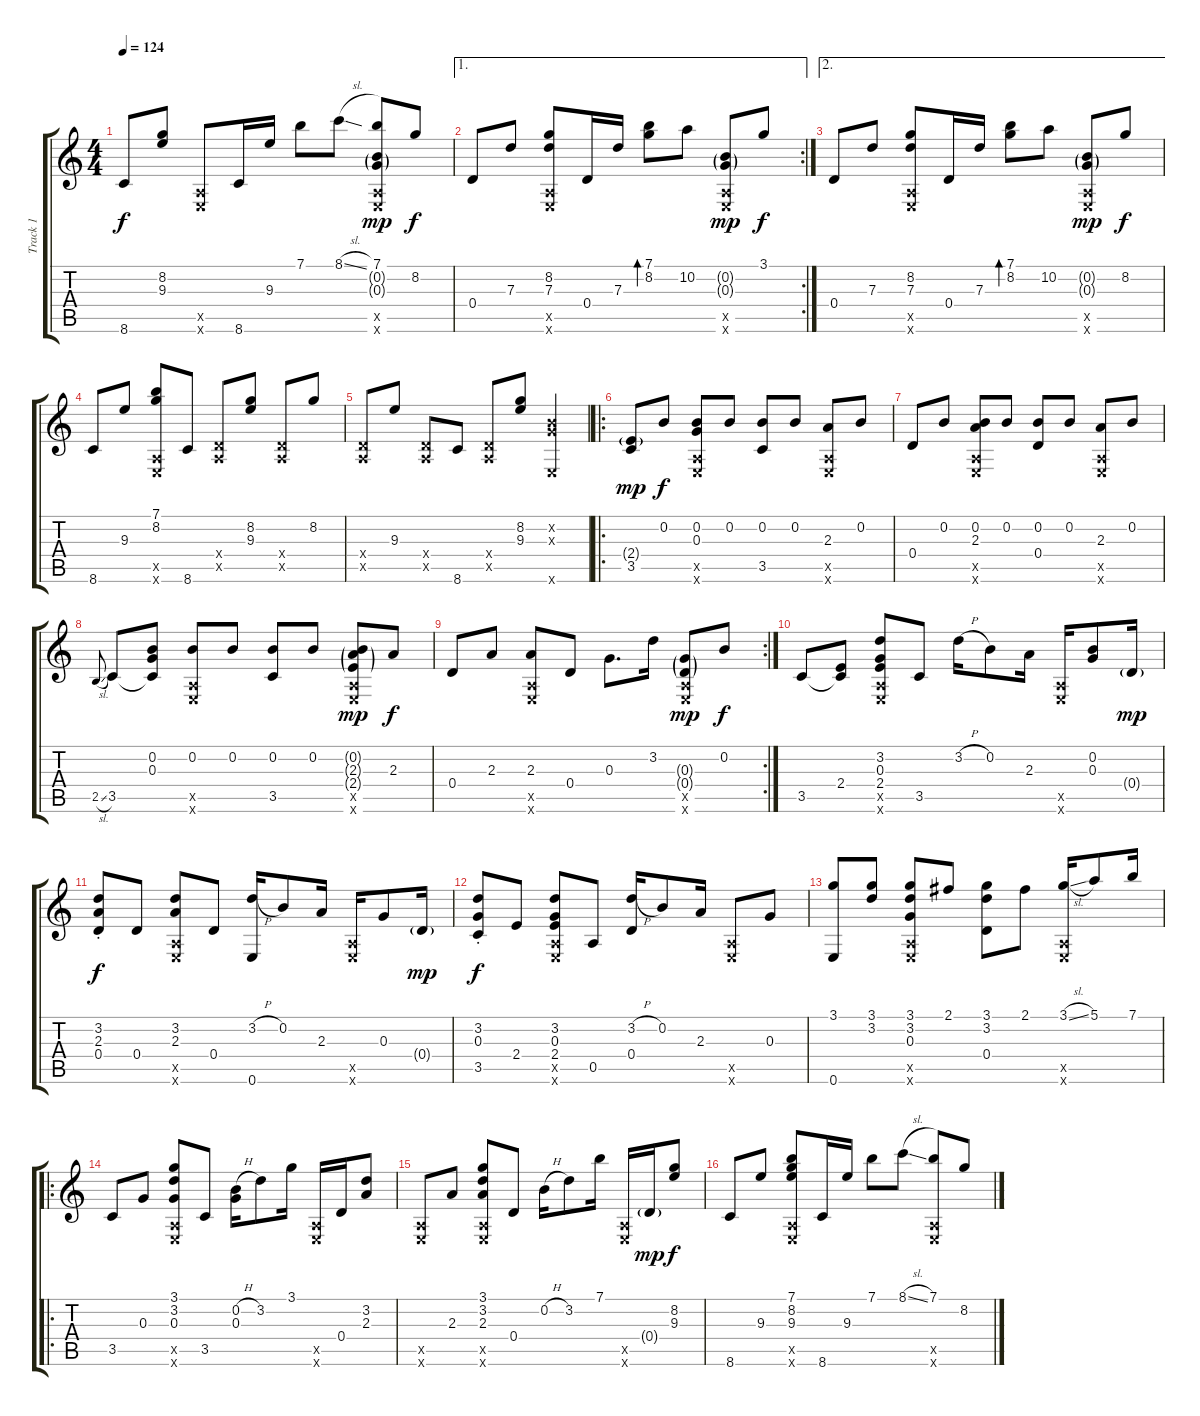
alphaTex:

\track ("Track 1" "Track 1") {instrument acousticguitarsteel}
\staff {score tabs}
\tuning (E4 B3 G3 D3 A2 E2) {hide}
\ts (4 4)
\tempo 124
\clef g2
\ks c
8.6.8{dy f} (8.2 9.3).8 (0.5{x} 0.6{x}).8 8.6.16 9.3.16 7.1.8 8.1{sl}.8 (7.1 0.2{g} 0.3{g} 0.5{x} 0.6{x}).8{dy mp} 8.2.8{dy f} |
\ae 1
\rc 2
0.4.8 7.3.8 (8.2 7.3 0.5{x} 0.6{x}).8 0.4.16 7.3.16 (7.1 8.2).8{bd 120} 10.2.8 (0.2{g} 0.3{g} 0.5{x} 0.6{x}).8{dy mp} 3.1.8{dy f} |
\ae 2
0.4.8 7.3.8 (8.2 7.3 0.5{x} 0.6{x}).8 0.4.16 7.3.16 (7.1 8.2).8{bd 120} 10.2.8 (0.2{g} 0.3{g} 0.5{x} 0.6{x}).8{dy mp} 8.2.8{dy f} |
8.6.8 9.3.8 (7.1 8.2 0.5{x} 0.6{x}).8 8.6.8 (0.4{x} 0.5{x}).8 (8.2 9.3).8 (0.4{x} 0.5{x}).8 8.2.8 |
(0.4{x} 0.5{x}).8 9.3.8 (0.4{x} 0.5{x}).8 8.6.8 (0.4{x} 0.5{x}).8 (8.2 9.3).8 (0.2{x} 0.3{x} 0.6{x}).4 |
\ro
(2.4{g} 3.5).8{dy mp} 0.2.8{dy f} (0.2 0.3 0.5{x} 0.6{x}).8 0.2.8 (0.2 3.5).8 0.2.8 (2.3 0.5{x} 0.6{x}).8 0.2.8 |
0.4.8 0.2.8 (0.2 2.3 0.5{x} 0.6{x}).8 0.2.8 (0.2 0.4).8 0.2.8 (2.3 0.5{x} 0.6{x}).8 0.2.8 |
2.5{sl}.8{gr onbeat} 3.5.8 (0.2 0.3 3.5{t}).8 (0.2 0.5{x} 0.6{x}).8 0.2.8 (0.2 3.5).8 0.2.8 (0.2{g} 2.3{g} 2.4{g} 0.5{x} 0.6{x}).8{dy mp} 2.3.8{dy f} |
\rc 2
0.4.8 2.3.8 (2.3 0.5{x} 0.6{x}).8 0.4.8 0.3.8{d} 3.2.16 (0.3{g} 0.4{g} 0.5{x} 0.6{x}).8{dy mp} 0.2.8{dy f} |
3.5.8 (2.4 3.5{t}).8 (3.2 0.3 2.4 0.5{x} 0.6{x}).8 3.5.8 3.2{h}.16 0.2.8 2.3.16 (0.5{x} 0.6{x}).16 (0.2 0.3).8 0.4{g}.16{dy mp} |
(3.2{st} 2.3{st} 0.4).8{dy f} 0.4.8 (3.2 2.3 0.5{x} 0.6{x}).8 0.4.8 (3.2{h} 0.6).16 0.2.8 2.3.16 (0.5{x} 0.6{x}).16 0.3.8 0.4{g}.16{dy mp} |
(3.2{st} 0.3{st} 3.5).8{dy f} 2.4.8 (3.2 0.3 2.4 0.5{x} 0.6{x}).8 0.5.8 (3.2{h} 0.4).16 0.2.8 2.3.16 (0.5{x} 0.6{x}).8 0.3.8 |
(3.1 0.6).8 (3.1 3.2).8 (3.1 3.2 0.3 0.5{x} 0.6{x}).8 2.1.8 (3.1 3.2 0.4).8 2.1.8 (3.1{sl} 0.5{x} 0.6{x}).16 5.1.8 7.1.16 |
\ro
3.5.8 0.3.8 (3.1 3.2 0.3 0.5{x} 0.6{x}).8 3.5.8 (0.2{h} 0.3).16 3.2.8 3.1.16 (0.5{x} 0.6{x}).16 0.4.16 (3.2 2.3).8 |
(0.5{x} 0.6{x}).8 2.3.8 (3.1 3.2 2.3 0.5{x} 0.6{x}).8 0.4.8 0.2{h}.16 3.2.8 7.1.16 (0.5{x} 0.6{x}).16 0.4{g}.16{dy mp} (8.2 9.3).8{dy f} |
8.6.8 9.3.8 (7.1 8.2 9.3 0.5{x} 0.6{x}).8 8.6.16 9.3.16 7.1.8 8.1{sl}.8 (7.1 0.5{x} 0.6{x}).8 8.2.8
